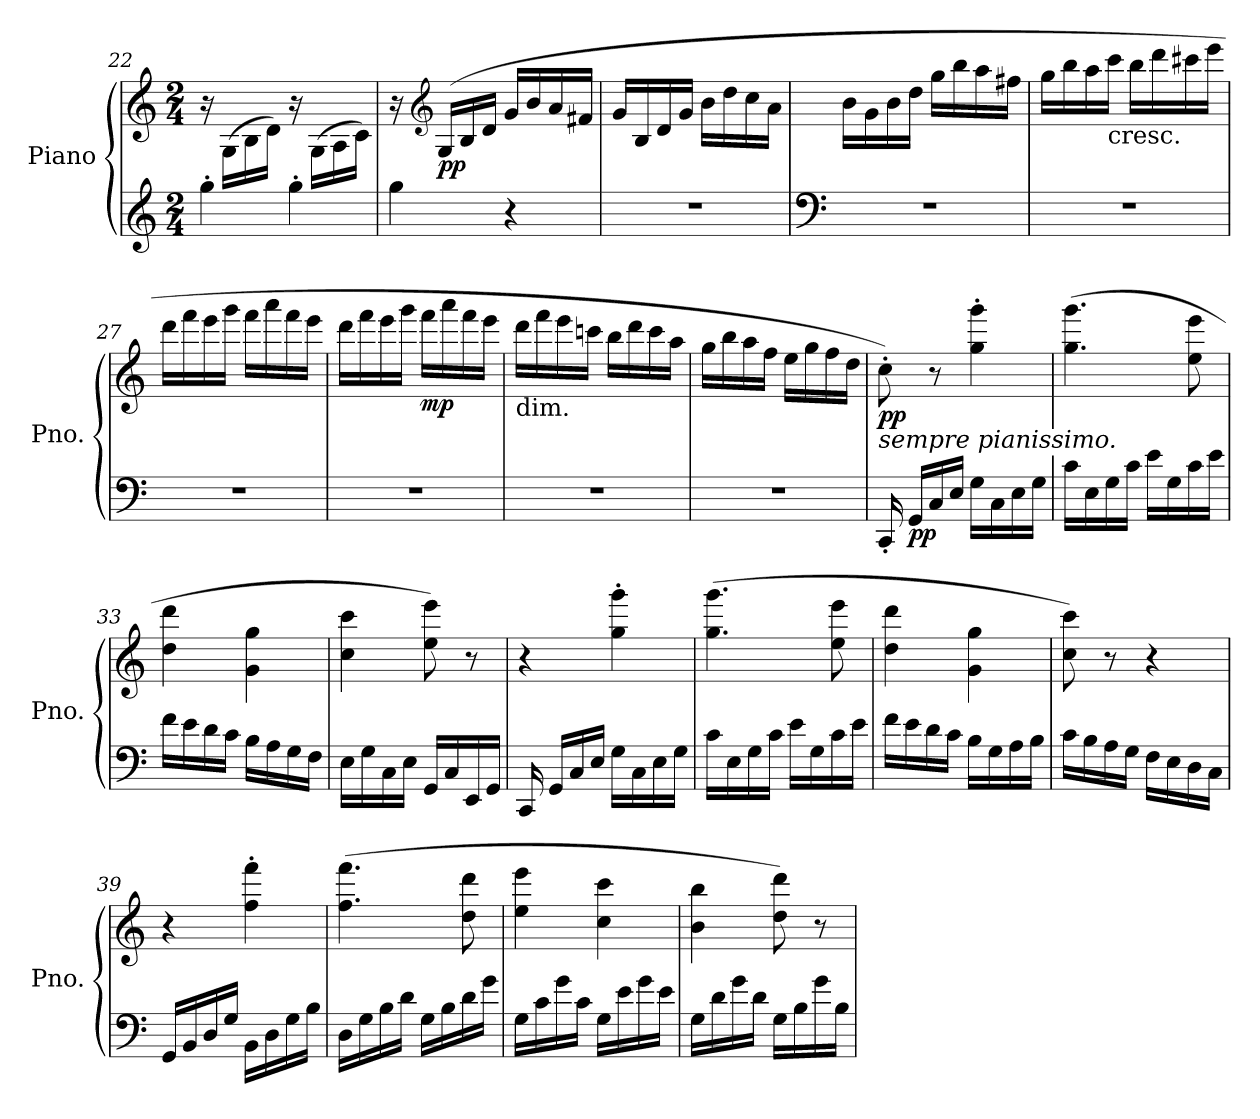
**kern	**kern	**dynam
*part1	*part1	*part1
*staff2	*staff1	*staff1/2
*I"Piano	*	*
*I'Pno.	*	*
*clefG2	*clefG2	*
*k[]	*k[]	*
*M2/4	*M2/4	*
=22	=22	=22
4gg'\	16r	.
.	(>16G\LL	.
.	16B\	.
.	16d\JJ)	.
4gg'\	16r	.
.	(>16G\LL	.
.	16A\	.
.	16c\JJ)	.
=23	=23	=23
4gg\	16r	.
*	*clefG2	*
!	!	!LO:DY:b
.	(>16G/LL	pp
.	16B/	.
.	16d/JJ	.
4r	16g/LL	.
.	16b/	.
.	16a/	.
.	16f#X/JJ	.
=24	=24	=24
2r	16g/LL	.
.	16B/	.
.	16d/	.
.	16g/JJ	.
.	16b\LL	.
.	16dd\	.
.	16cc\	.
.	16a\JJ	.
!!LO:PB:g=z
=25	=25	=25
*clefF4	*	*
2r	16b\LL	.
.	16g\	.
.	16b\	.
.	16dd\JJ	.
.	16gg\LL	.
.	16bb\	.
.	16aa\	.
.	16ff#X\JJ	.
=26	=26	=26
2r	16gg\LL	.
.	16bb\	.
.	16aa\	.
!	!LO:TX:b:t=cresc.	!
.	16ccc\JJ	.
.	16bb\LL	.
.	16ddd\	.
.	16ccc#X\	.
.	16eee\JJ	.
=27	=27	=27
2r	16ddd\LL	.
.	16fff\	.
.	16eee\	.
.	16ggg\JJ	.
.	16fff\LL	.
.	16aaa\	.
.	16fff\	.
.	16eee\JJ	.
=28	=28	=28
2r	16ddd\LL	.
.	16fff\	.
.	16eee\	.
.	16ggg\JJ	.
!	!	!LO:DY:b
.	16fff\LL	mp
.	16aaa\	.
.	16fff\	.
.	16eee\JJ	.
!!LO:LB:g=z
=29	=29	=29
!	!LO:TX:b:t=dim.	!
2r	16ddd\LL	.
.	16fff\	.
.	16eee\	.
.	16cccn\JJ	.
.	16bb\LL	.
.	16ddd\	.
.	16ccc\	.
.	16aa\JJ	.
=30	=30	=30
2r	16gg\LL	.
.	16bb\	.
.	16aa\	.
.	16ff\JJ	.
.	16ee\LL	.
.	16gg\	.
.	16ff\	.
.	16dd\JJ	.
=31	=31	=31
!	!LO:TX:b:i:t=sempre pianissimo.	!
!	!	!LO:DY:b
16CC'/	8cc'\)	pp
!	!	!LO:DY:b=2
16GG/LL	.	pp
16C/	8r	.
16E/JJ	.	.
16G\LL	4gg\' 4ggg\'	.
16C\	.	.
16E\	.	.
16G\JJ	.	.
=32	=32	=32
16c\LL	(>4.gg\ 4.ggg\	.
16E\	.	.
16G\	.	.
16c\JJ	.	.
16e\LL	.	.
16G\	.	.
16c\	8ee\ 8eee\	.
16e\JJ	.	.
=33	=33	=33
16f\LL	4dd\ 4ddd\	.
16e\	.	.
16d\	.	.
16c\JJ	.	.
16B\LL	4g\ 4gg\	.
16A\	.	.
16G\	.	.
16F\JJ	.	.
!!LO:LB:g=z
=34	=34	=34
16E\LL	4cc\ 4ccc\	.
16G\	.	.
16C\	.	.
16E\JJ	.	.
16GG/LL	8ee\ 8eee\)	.
16C/	.	.
16EE/	8r	.
16GG/JJ	.	.
=35	=35	=35
16CC/	4r	.
16GG/LL	.	.
16C/	.	.
16E/JJ	.	.
16G\LL	4gg\' 4ggg\'	.
16C\	.	.
16E\	.	.
16G\JJ	.	.
=36	=36	=36
16c\LL	(>4.gg\ 4.ggg\	.
16E\	.	.
16G\	.	.
16c\JJ	.	.
16e\LL	.	.
16G\	.	.
16c\	8ee\ 8eee\	.
16e\JJ	.	.
=37	=37	=37
16f\LL	4dd\ 4ddd\	.
16e\	.	.
16d\	.	.
16c\JJ	.	.
16B\LL	4g\ 4gg\	.
16G\	.	.
16A\	.	.
16B\JJ	.	.
=38	=38	=38
16c\LL	8cc\ 8ccc\)	.
16B\	.	.
16A\	8r	.
16G\JJ	.	.
16F\LL	4r	.
16E\	.	.
16D\	.	.
16C\JJ	.	.
!!LO:LB:g=z
=39	=39	=39
16GG/LL	4r	.
16BB/	.	.
16D/	.	.
16G/JJ	.	.
16BB\LL	4ff\' 4fff\'	.
16D\	.	.
16G\	.	.
16B\JJ	.	.
=40	=40	=40
16D\LL	(>4.ff\ 4.fff\	.
16G\	.	.
16B\	.	.
16d\JJ	.	.
16G\LL	.	.
16B\	.	.
16d\	8dd\ 8ddd\	.
16g\JJ	.	.
=41	=41	=41
16G\LL	4ee\ 4eee\	.
16c\	.	.
16g\	.	.
16c\JJ	.	.
16G\LL	4cc\ 4ccc\	.
16e\	.	.
16g\	.	.
16e\JJ	.	.
=42	=42	=42
16G\LL	4b\ 4bb\	.
16d\	.	.
16g\	.	.
16d\JJ	.	.
16G\LL	8dd\ 8ddd\)	.
16B\	.	.
16g\	8r	.
16B\JJ	.	.
=	=	=
*-	*-	*-
